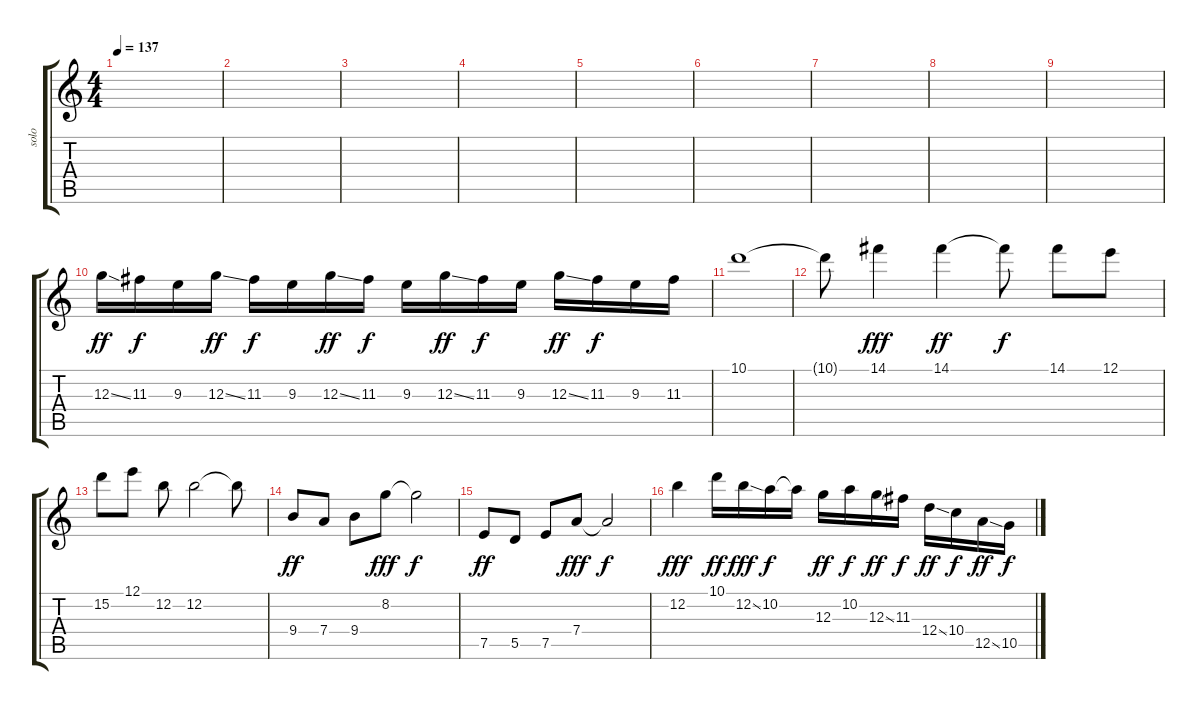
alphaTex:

\track ("solo" "solo") {instrument overdrivenguitar}
\staff {score tabs}
\tuning (E4 B3 G3 D3 A2 E2) {hide}
\ts (4 4)
\tempo 137
\clef g2
\ks c
|
|
|
|
|
|
|
|
|
12.3{ss}.16{dy ff} 11.3.16{dy f} 9.3.16 12.3{ss}.16{dy ff} 11.3.16{dy f} 9.3.16 12.3{ss}.16{dy ff} 11.3.16{dy f} 9.3.16 12.3{ss}.16{dy ff} 11.3.16{dy f} 9.3.16 12.3{ss}.16{dy ff} 11.3.16{dy f} 9.3.16 11.3.16 |
10.1.1 |
10.1{t}.8 14.1.4{dy fff} 14.1.4{dy ff} 14.1{t}.8{dy f} 14.1.8 12.1.8 |
15.2.8 12.1.8 12.2.8 12.2.2 12.2{t}.8 |
9.4.8{dy ff} 7.4.8 9.4.8 8.2.8{dy fff} 8.2{t}.2{dy f} |
7.5.8{dy ff} 5.5.8 7.5.8 7.4.8{dy fff} 7.4{t}.2{dy f} |
12.2.4{dy fff} 10.1.16{dy ff} 12.2{ss}.16{dy fff} 10.2.16{dy f} 10.2{t}.16 12.3.16{dy ff} 10.2.16{dy f} 12.3{ss}.16{dy ff} 11.3.16{dy f} 12.4{ss}.16{dy ff} 10.4.16{dy f} 12.5{ss}.16{dy ff} 10.5.16{dy f}
